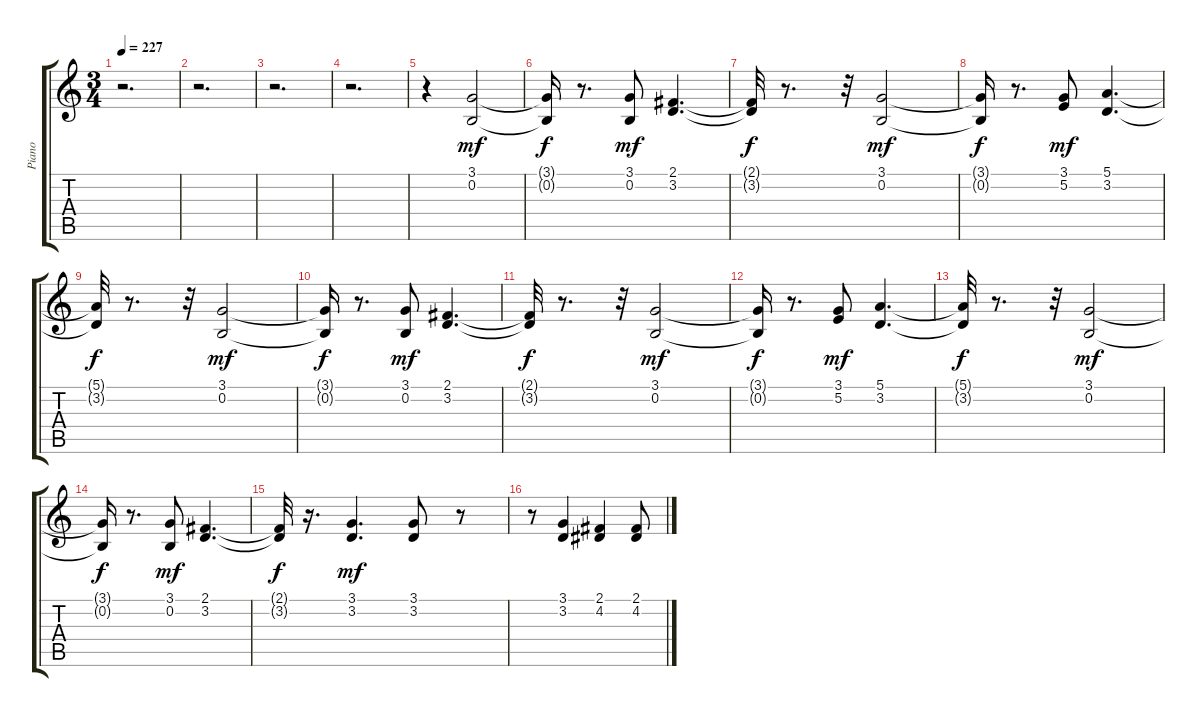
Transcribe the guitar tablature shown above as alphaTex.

\track ("Piano" "Piano") {instrument acousticgrandpiano}
\staff {score tabs}
\tuning (E4 B3 G3 D3 A2 E2) {hide}
\ts (3 4)
\tempo 227
\clef g2
\ks c
r.2{d dy f} |
r.2{d} |
r.2{d} |
r.2{d} |
r.4 (3.1 0.2).2{dy mf} |
(3.1{t} 0.2{t}).16{dy f} r.8{d} (3.1 0.2).8{dy mf} (2.1 3.2).4{d} |
(2.1{t} 3.2{t}).32{dy f} r.8{d} r.32 (3.1 0.2).2{dy mf} |
(3.1{t} 0.2{t}).16{dy f} r.8{d} (3.1 5.2).8{dy mf} (5.1 3.2).4{d} |
(5.1{t} 3.2{t}).32{dy f} r.8{d} r.32 (3.1 0.2).2{dy mf} |
(3.1{t} 0.2{t}).16{dy f} r.8{d} (3.1 0.2).8{dy mf} (2.1 3.2).4{d} |
(2.1{t} 3.2{t}).32{dy f} r.8{d} r.32 (3.1 0.2).2{dy mf} |
(3.1{t} 0.2{t}).16{dy f} r.8{d} (3.1 5.2).8{dy mf} (5.1 3.2).4{d} |
(5.1{t} 3.2{t}).32{dy f} r.8{d} r.32 (3.1 0.2).2{dy mf} |
(3.1{t} 0.2{t}).16{dy f} r.8{d} (3.1 0.2).8{dy mf} (2.1 3.2).4{d} |
(2.1{t} 3.2{t}).32{dy f} r.16{d} (3.1 3.2).4{d dy mf} (3.1 3.2).8 r.8 |
r.8 (3.1 3.2).4 (2.1 4.2).4 (2.1 4.2).8
